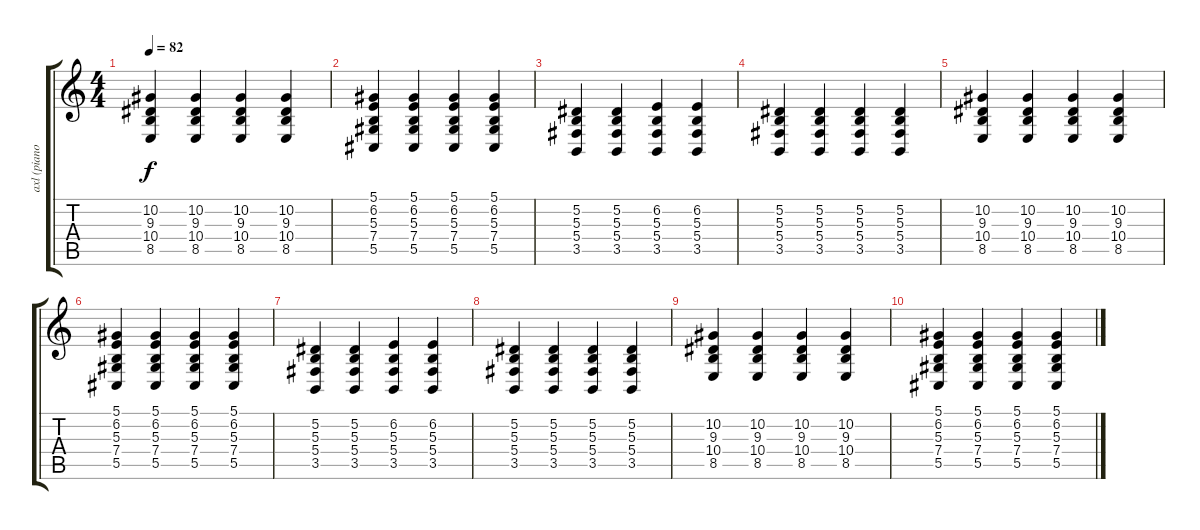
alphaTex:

\track ("axl (piano)" "axl (piano") {instrument acousticgrandpiano}
\staff {score tabs}
\tuning (Eb4 Bb3 Gb3 Db3 Ab2 Eb2) {hide}
\ts (4 4)
\tempo 82
\clef g2
\ks c
(10.2 9.3 10.4 8.5).4{dy f} (10.2 9.3 10.4 8.5).4 (10.2 9.3 10.4 8.5).4 (10.2 9.3 10.4 8.5).4 |
(5.1 6.2 5.3 7.4 5.5).4 (5.1 6.2 5.3 7.4 5.5).4 (5.1 6.2 5.3 7.4 5.5).4 (5.1 6.2 5.3 7.4 5.5).4 |
(5.2 5.3 5.4 3.5).4 (5.2 5.3 5.4 3.5).4 (6.2 5.3 5.4 3.5).4 (6.2 5.3 5.4 3.5).4 |
(5.2 5.3 5.4 3.5).4 (5.2 5.3 5.4 3.5).4 (5.2 5.3 5.4 3.5).4 (5.2 5.3 5.4 3.5).4 |
(10.2 9.3 10.4 8.5).4 (10.2 9.3 10.4 8.5).4 (10.2 9.3 10.4 8.5).4 (10.2 9.3 10.4 8.5).4 |
(5.1 6.2 5.3 7.4 5.5).4 (5.1 6.2 5.3 7.4 5.5).4 (5.1 6.2 5.3 7.4 5.5).4 (5.1 6.2 5.3 7.4 5.5).4 |
(5.2 5.3 5.4 3.5).4 (5.2 5.3 5.4 3.5).4 (6.2 5.3 5.4 3.5).4 (6.2 5.3 5.4 3.5).4 |
(5.2 5.3 5.4 3.5).4 (5.2 5.3 5.4 3.5).4 (5.2 5.3 5.4 3.5).4 (5.2 5.3 5.4 3.5).4 |
(10.2 9.3 10.4 8.5).4 (10.2 9.3 10.4 8.5).4 (10.2 9.3 10.4 8.5).4 (10.2 9.3 10.4 8.5).4 |
(5.1 6.2 5.3 7.4 5.5).4 (5.1 6.2 5.3 7.4 5.5).4 (5.1 6.2 5.3 7.4 5.5).4 (5.1 6.2 5.3 7.4 5.5).4
